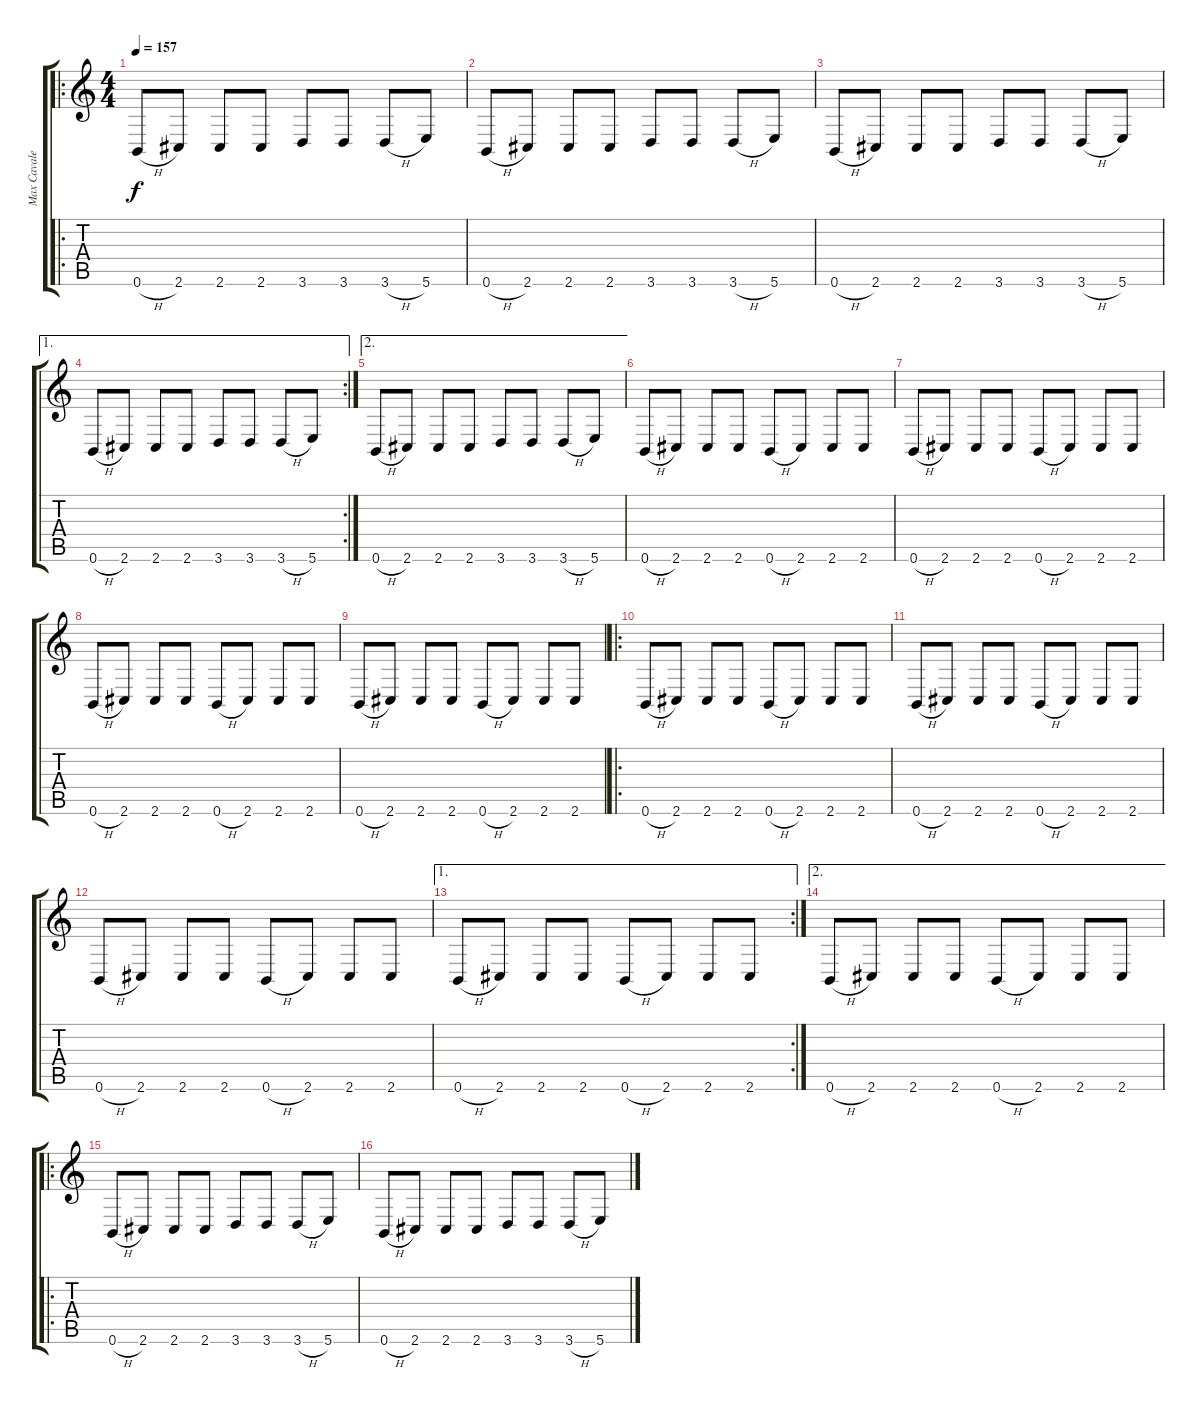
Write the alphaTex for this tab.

\track ("Max Cavalera" "Max Cavale") {instrument overdrivenguitar}
\staff {score tabs}
\tuning (Db4 Ab3 E3 B2 Gb2 B1) {hide}
\ro
\ts (4 4)
\tempo 157
\clef g2
\ks c
0.6{h}.8{dy f} 2.6.8 2.6.8 2.6.8 3.6.8 3.6.8 3.6{h}.8 5.6.8 |
0.6{h}.8 2.6.8 2.6.8 2.6.8 3.6.8 3.6.8 3.6{h}.8 5.6.8 |
0.6{h}.8 2.6.8 2.6.8 2.6.8 3.6.8 3.6.8 3.6{h}.8 5.6.8 |
\ae 1
\rc 2
0.6{h}.8 2.6.8 2.6.8 2.6.8 3.6.8 3.6.8 3.6{h}.8 5.6.8 |
\ae 2
0.6{h}.8 2.6.8 2.6.8 2.6.8 3.6.8 3.6.8 3.6{h}.8 5.6.8 |
0.6{h}.8 2.6.8 2.6.8 2.6.8 0.6{h}.8 2.6.8 2.6.8 2.6.8 |
0.6{h}.8 2.6.8 2.6.8 2.6.8 0.6{h}.8 2.6.8 2.6.8 2.6.8 |
0.6{h}.8 2.6.8 2.6.8 2.6.8 0.6{h}.8 2.6.8 2.6.8 2.6.8 |
0.6{h}.8 2.6.8 2.6.8 2.6.8 0.6{h}.8 2.6.8 2.6.8 2.6.8 |
\ro
0.6{h}.8 2.6.8 2.6.8 2.6.8 0.6{h}.8 2.6.8 2.6.8 2.6.8 |
0.6{h}.8 2.6.8 2.6.8 2.6.8 0.6{h}.8 2.6.8 2.6.8 2.6.8 |
0.6{h}.8 2.6.8 2.6.8 2.6.8 0.6{h}.8 2.6.8 2.6.8 2.6.8 |
\ae 1
\rc 2
0.6{h}.8 2.6.8 2.6.8 2.6.8 0.6{h}.8 2.6.8 2.6.8 2.6.8 |
\ae 2
0.6{h}.8 2.6.8 2.6.8 2.6.8 0.6{h}.8 2.6.8 2.6.8 2.6.8 |
\ro
0.6{h}.8 2.6.8 2.6.8 2.6.8 3.6.8 3.6.8 3.6{h}.8 5.6.8 |
0.6{h}.8 2.6.8 2.6.8 2.6.8 3.6.8 3.6.8 3.6{h}.8 5.6.8
